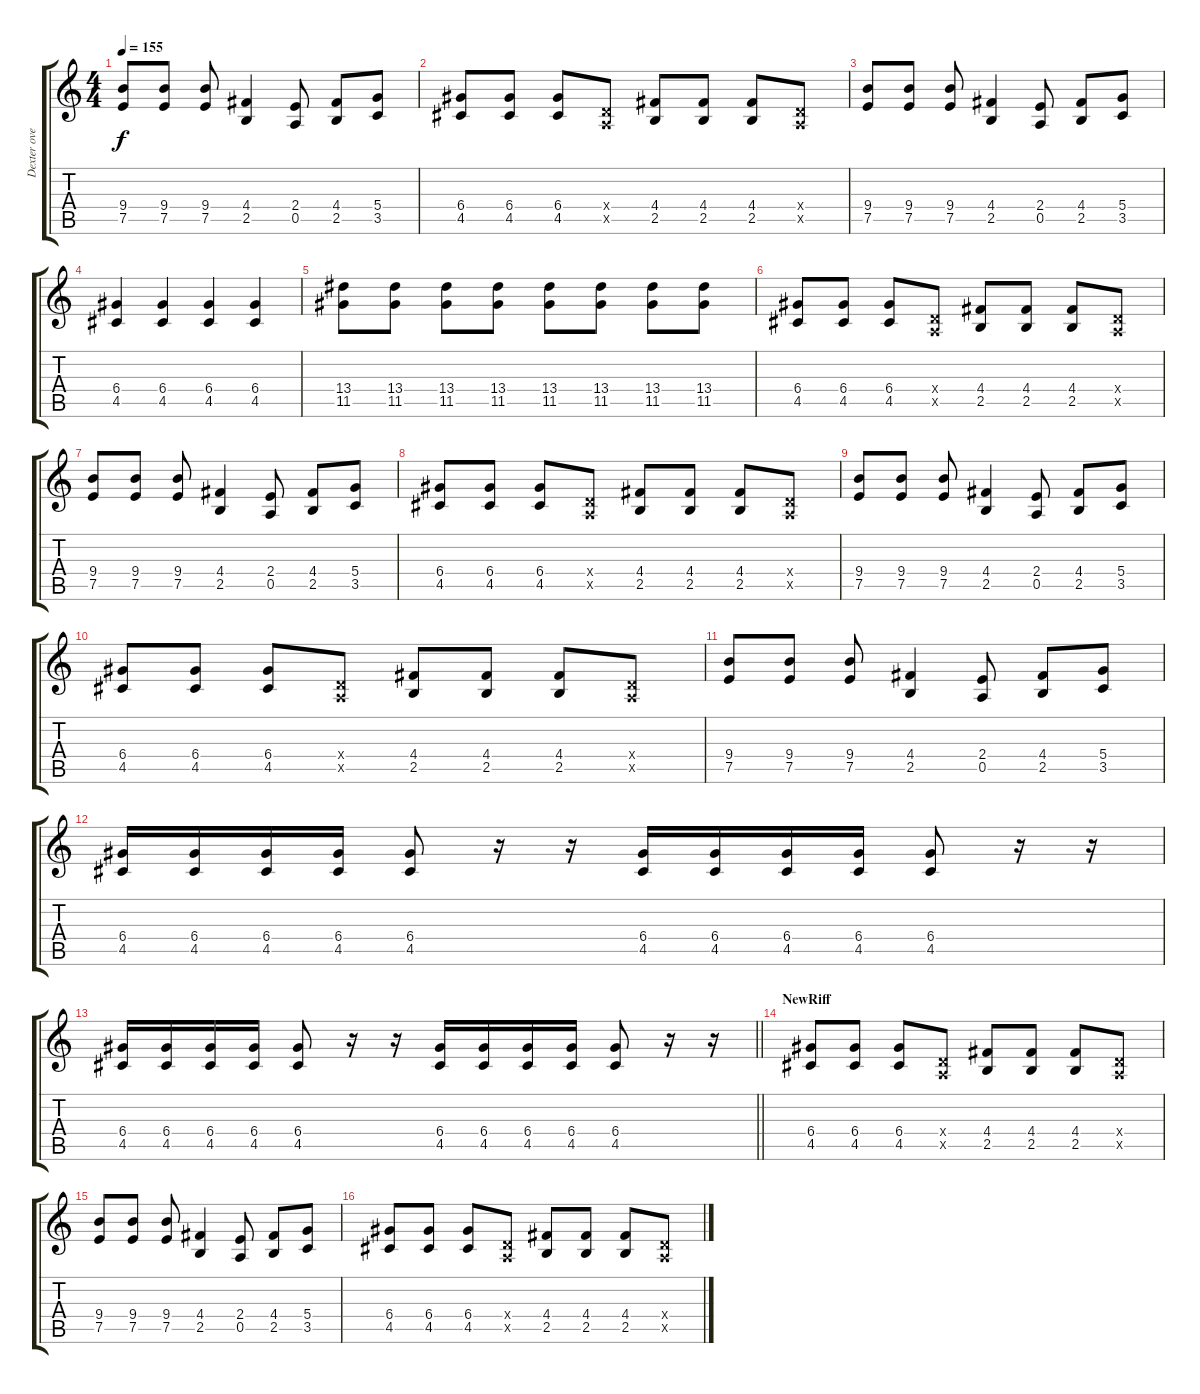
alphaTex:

\track ("Dexter over" "Dexter ove") {instrument overdrivenguitar}
\staff {score tabs}
\tuning (E4 B3 G3 D3 A2 E2) {hide}
\ts (4 4)
\tempo 155
\clef g2
\ks c
(9.4 7.5).8{dy f} (9.4 7.5).8 (9.4 7.5).8 (4.4 2.5).4 (2.4 0.5).8 (4.4 2.5).8 (5.4 3.5).8 |
(6.4 4.5).8 (6.4 4.5).8 (6.4 4.5).8 (0.4{x} 0.5{x}).8 (4.4 2.5).8 (4.4 2.5).8 (4.4 2.5).8 (0.4{x} 0.5{x}).8 |
(9.4 7.5).8 (9.4 7.5).8 (9.4 7.5).8 (4.4 2.5).4 (2.4 0.5).8 (4.4 2.5).8 (5.4 3.5).8 |
(6.4 4.5).4 (6.4 4.5).4 (6.4 4.5).4 (6.4 4.5).4 |
(13.4 11.5).8 (13.4 11.5).8 (13.4 11.5).8 (13.4 11.5).8 (13.4 11.5).8 (13.4 11.5).8 (13.4 11.5).8 (13.4 11.5).8 |
(6.4 4.5).8 (6.4 4.5).8 (6.4 4.5).8 (0.4{x} 0.5{x}).8 (4.4 2.5).8 (4.4 2.5).8 (4.4 2.5).8 (0.4{x} 0.5{x}).8 |
(9.4 7.5).8 (9.4 7.5).8 (9.4 7.5).8 (4.4 2.5).4 (2.4 0.5).8 (4.4 2.5).8 (5.4 3.5).8 |
(6.4 4.5).8 (6.4 4.5).8 (6.4 4.5).8 (0.4{x} 0.5{x}).8 (4.4 2.5).8 (4.4 2.5).8 (4.4 2.5).8 (0.4{x} 0.5{x}).8 |
(9.4 7.5).8 (9.4 7.5).8 (9.4 7.5).8 (4.4 2.5).4 (2.4 0.5).8 (4.4 2.5).8 (5.4 3.5).8 |
(6.4 4.5).8 (6.4 4.5).8 (6.4 4.5).8 (0.4{x} 0.5{x}).8 (4.4 2.5).8 (4.4 2.5).8 (4.4 2.5).8 (0.4{x} 0.5{x}).8 |
(9.4 7.5).8 (9.4 7.5).8 (9.4 7.5).8 (4.4 2.5).4 (2.4 0.5).8 (4.4 2.5).8 (5.4 3.5).8 |
(6.4 4.5).16 (6.4 4.5).16 (6.4 4.5).16 (6.4 4.5).16 (6.4 4.5).8 r.16 r.16 (6.4 4.5).16 (6.4 4.5).16 (6.4 4.5).16 (6.4 4.5).16 (6.4 4.5).8 r.16 r.16 |
\barLineRight lightlight
(6.4 4.5).16 (6.4 4.5).16 (6.4 4.5).16 (6.4 4.5).16 (6.4 4.5).8 r.16 r.16 (6.4 4.5).16 (6.4 4.5).16 (6.4 4.5).16 (6.4 4.5).16 (6.4 4.5).8 r.16 r.16 |
\section ("" "NewRiff")
(6.4 4.5).8 (6.4 4.5).8 (6.4 4.5).8 (0.4{x} 0.5{x}).8 (4.4 2.5).8 (4.4 2.5).8 (4.4 2.5).8 (0.4{x} 0.5{x}).8 |
(9.4 7.5).8 (9.4 7.5).8 (9.4 7.5).8 (4.4 2.5).4 (2.4 0.5).8 (4.4 2.5).8 (5.4 3.5).8 |
(6.4 4.5).8 (6.4 4.5).8 (6.4 4.5).8 (0.4{x} 0.5{x}).8 (4.4 2.5).8 (4.4 2.5).8 (4.4 2.5).8 (0.4{x} 0.5{x}).8
